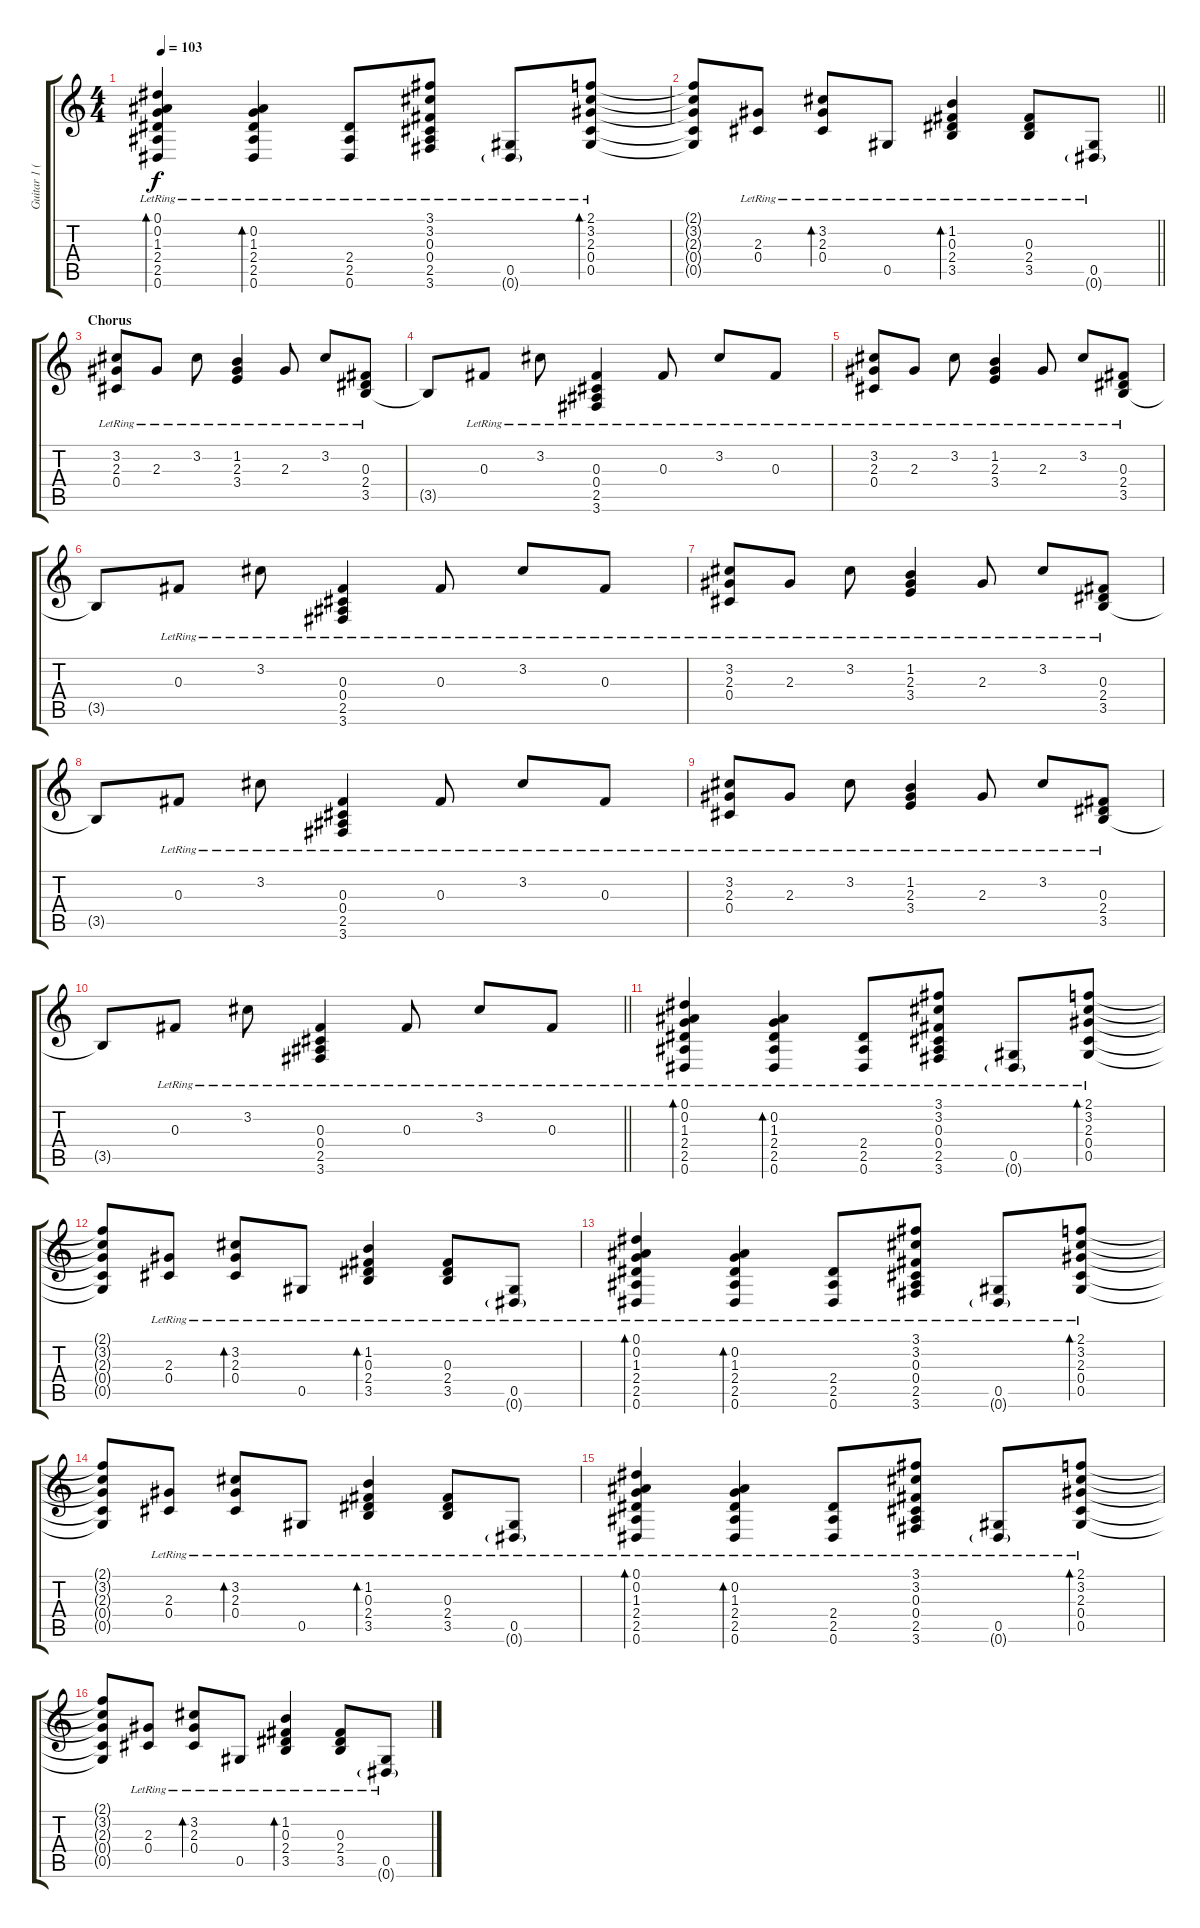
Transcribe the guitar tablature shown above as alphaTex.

\track ("Guitar 1 (Acoustic)" "Guitar 1 (") {instrument acousticguitarsteel}
\staff {score tabs}
\tuning (Eb4 Bb3 Gb3 Db3 Ab2 Eb2) {hide}
\ts (4 4)
\tempo 103
\clef g2
\ks c
(0.1 0.2 1.3 2.4 2.5{lr} 0.6{lr}).4{bd 60 dy f} (0.2{lr} 1.3{lr} 2.4{lr} 2.5{lr} 0.6{lr}).4{bd 120} (2.4{lr} 2.5{lr} 0.6{lr}).8 (3.1{lr} 3.2{lr} 0.3{lr} 0.4{lr} 2.5{lr} 3.6{lr}).8 (0.5{lr} 0.6{g lr}).8 (2.1{lr} 3.2{lr} 2.3{lr} 0.4{lr} 0.5{lr}).8{bd 120} |
\barLineRight lightlight
(2.1{t} 3.2{t} 2.3{t} 0.4{t} 0.5{t}).8 (2.3{lr} 0.4{lr}).8 (3.2{lr} 2.3{lr} 0.4{lr}).8{bd 120} 0.5{lr}.8 (1.2{lr} 0.3{lr} 2.4{lr} 3.5{lr}).4{bd 120} (0.3{lr} 2.4{lr} 3.5{lr}).8 (0.5{lr} 0.6{g lr}).8 |
\section ("" "Chorus")
(3.2{lr} 2.3{lr} 0.4{lr}).8 2.3{lr}.8 3.2{lr}.8 (1.2{lr} 2.3{lr} 3.4{lr}).4 2.3{lr}.8 3.2{lr}.8 (0.3{lr} 2.4{lr} 3.5{lr}).8 |
3.5{t}.8 0.3{lr}.8 3.2{lr}.8 (0.3{lr} 0.4{lr} 2.5{lr} 3.6{lr}).4 0.3{lr}.8 3.2{lr}.8 0.3{lr}.8 |
(3.2{lr} 2.3{lr} 0.4{lr}).8 2.3{lr}.8 3.2{lr}.8 (1.2{lr} 2.3{lr} 3.4{lr}).4 2.3{lr}.8 3.2{lr}.8 (0.3{lr} 2.4{lr} 3.5{lr}).8 |
3.5{t}.8 0.3{lr}.8 3.2{lr}.8 (0.3{lr} 0.4{lr} 2.5{lr} 3.6{lr}).4 0.3{lr}.8 3.2{lr}.8 0.3{lr}.8 |
(3.2{lr} 2.3{lr} 0.4{lr}).8 2.3{lr}.8 3.2{lr}.8 (1.2{lr} 2.3{lr} 3.4{lr}).4 2.3{lr}.8 3.2{lr}.8 (0.3{lr} 2.4{lr} 3.5{lr}).8 |
3.5{t}.8 0.3{lr}.8 3.2{lr}.8 (0.3{lr} 0.4{lr} 2.5{lr} 3.6{lr}).4 0.3{lr}.8 3.2{lr}.8 0.3{lr}.8 |
(3.2{lr} 2.3{lr} 0.4{lr}).8 2.3{lr}.8 3.2{lr}.8 (1.2{lr} 2.3{lr} 3.4{lr}).4 2.3{lr}.8 3.2{lr}.8 (0.3{lr} 2.4{lr} 3.5{lr}).8 |
\barLineRight lightlight
3.5{t}.8 0.3{lr}.8 3.2{lr}.8 (0.3{lr} 0.4{lr} 2.5{lr} 3.6{lr}).4 0.3{lr}.8 3.2{lr}.8 0.3{lr}.8 |
(0.1 0.2 1.3 2.4 2.5{lr} 0.6{lr}).4{bd 60} (0.2{lr} 1.3{lr} 2.4{lr} 2.5{lr} 0.6{lr}).4{bd 120} (2.4{lr} 2.5{lr} 0.6{lr}).8 (3.1{lr} 3.2{lr} 0.3{lr} 0.4{lr} 2.5{lr} 3.6{lr}).8 (0.5{lr} 0.6{g lr}).8 (2.1{lr} 3.2{lr} 2.3{lr} 0.4{lr} 0.5{lr}).8{bd 120} |
(2.1{t} 3.2{t} 2.3{t} 0.4{t} 0.5{t}).8 (2.3{lr} 0.4{lr}).8 (3.2{lr} 2.3{lr} 0.4{lr}).8{bd 120} 0.5{lr}.8 (1.2{lr} 0.3{lr} 2.4{lr} 3.5{lr}).4{bd 120} (0.3{lr} 2.4{lr} 3.5{lr}).8 (0.5{lr} 0.6{g lr}).8 |
(0.1 0.2 1.3 2.4 2.5{lr} 0.6{lr}).4{bd 60} (0.2{lr} 1.3{lr} 2.4{lr} 2.5{lr} 0.6{lr}).4{bd 120} (2.4{lr} 2.5{lr} 0.6{lr}).8 (3.1{lr} 3.2{lr} 0.3{lr} 0.4{lr} 2.5{lr} 3.6{lr}).8 (0.5{lr} 0.6{g lr}).8 (2.1{lr} 3.2{lr} 2.3{lr} 0.4{lr} 0.5{lr}).8{bd 120} |
(2.1{t} 3.2{t} 2.3{t} 0.4{t} 0.5{t}).8 (2.3{lr} 0.4{lr}).8 (3.2{lr} 2.3{lr} 0.4{lr}).8{bd 120} 0.5{lr}.8 (1.2{lr} 0.3{lr} 2.4{lr} 3.5{lr}).4{bd 120} (0.3{lr} 2.4{lr} 3.5{lr}).8 (0.5{lr} 0.6{g lr}).8 |
(0.1 0.2 1.3 2.4 2.5{lr} 0.6{lr}).4{bd 60} (0.2{lr} 1.3{lr} 2.4{lr} 2.5{lr} 0.6{lr}).4{bd 120} (2.4{lr} 2.5{lr} 0.6{lr}).8 (3.1{lr} 3.2{lr} 0.3{lr} 0.4{lr} 2.5{lr} 3.6{lr}).8 (0.5{lr} 0.6{g lr}).8 (2.1{lr} 3.2{lr} 2.3{lr} 0.4{lr} 0.5{lr}).8{bd 120} |
(2.1{t} 3.2{t} 2.3{t} 0.4{t} 0.5{t}).8 (2.3{lr} 0.4{lr}).8 (3.2{lr} 2.3{lr} 0.4{lr}).8{bd 120} 0.5{lr}.8 (1.2{lr} 0.3{lr} 2.4{lr} 3.5{lr}).4{bd 120} (0.3{lr} 2.4{lr} 3.5{lr}).8 (0.5{lr} 0.6{g lr}).8
